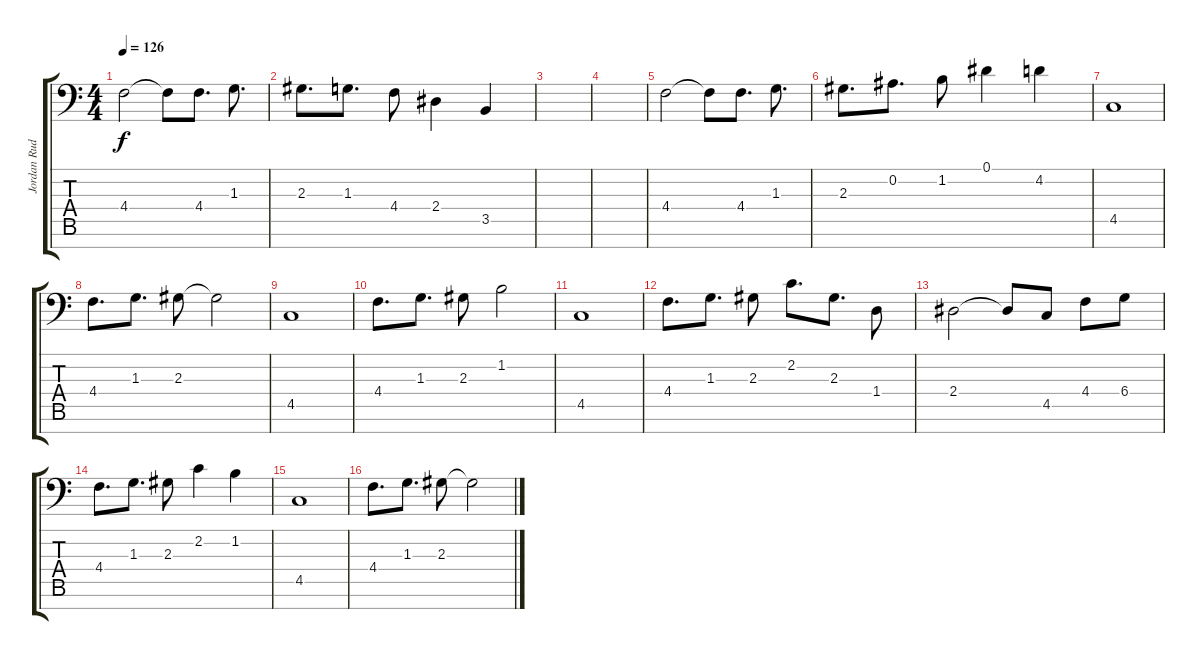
\track ("Jordan Rudess" "Jordan Rud") {instrument acousticgrandpiano}
\staff {score tabs}
\tuning (Eb4 Bb3 Gb3 Db3 Ab2 Eb2 Bb1) {hide}
\ts (4 4)
\tempo 126
\clef f4
\ks c
4.4.2{dy f} 4.4{t}.8 4.4.8{d} 1.3.8{d} |
2.3.8{d} 1.3.8{d} 4.4.8 2.4.4 3.5.4 |
|
|
4.4.2 4.4{t}.8 4.4.8{d} 1.3.8{d} |
2.3.8{d} 0.2.8{d} 1.2.8 0.1.4 4.2.4 |
4.5.1 |
4.4.8{d} 1.3.8{d} 2.3.8 2.3{t}.2 |
4.5.1 |
4.4.8{d} 1.3.8{d} 2.3.8 1.2.2 |
4.5.1 |
4.4.8{d} 1.3.8{d} 2.3.8 2.2.8{d} 2.3.8{d} 1.4.8 |
2.4.2 2.4{t}.8 4.5.8 4.4.8 6.4.8 |
4.4.8{d} 1.3.8{d} 2.3.8 2.2.4 1.2.4 |
4.5.1 |
4.4.8{d} 1.3.8{d} 2.3.8 2.3{t}.2
